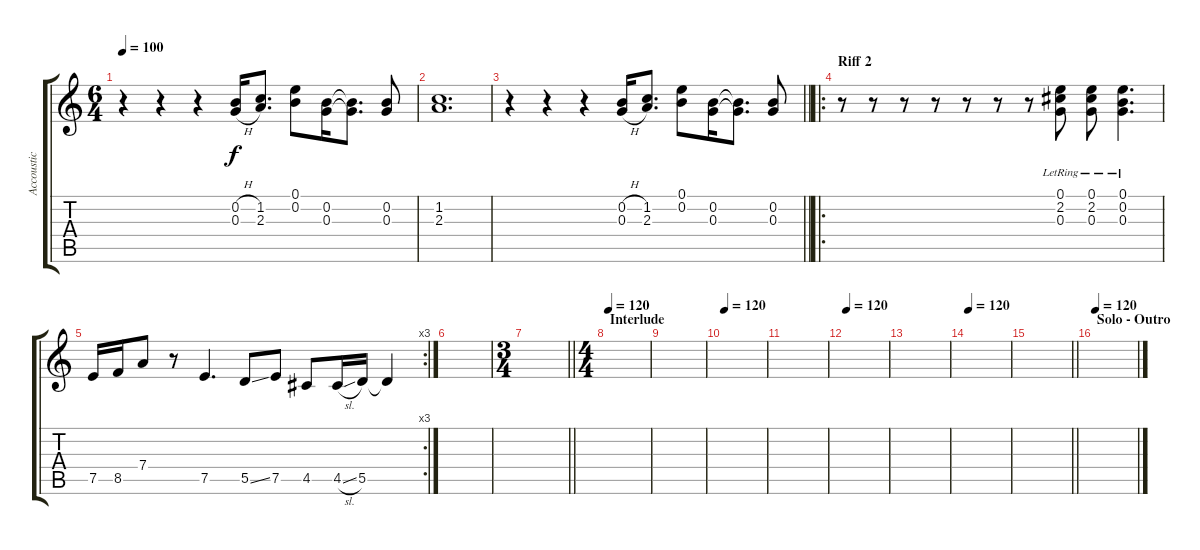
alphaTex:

\track ("Accoustic guitar 2" "Accoustic ") {instrument acousticguitarsteel}
\staff {score tabs}
\tuning (E4 B3 G3 D3 A2 E2) {hide}
\ts (6 4)
\tempo 100
\clef g2
\ks c
r.4{dy f} r.4 r.4 (0.2{h} 0.3{h}).16 (1.2 2.3).8{d} (0.1 0.2).8 (0.2 0.3).16 (0.2{t} 0.3{t}).8{d} (0.2 0.3).8 |
(1.2 2.3).1{d} |
\barLineRight lightlight
r.4 r.4 r.4 (0.2{h} 0.3{h}).16 (1.2 2.3).8{d} (0.1 0.2).8 (0.2 0.3).16 (0.2{t} 0.3{t}).8{d} (0.2 0.3).8 |
\ro
\section ("" "Riff 2")
r.8 r.8 r.8 r.8 r.8 r.8 r.8 (0.1{lr} 2.2{lr} 0.3{lr}).8 (0.1{lr} 2.2{lr} 0.3{lr}).8 (0.1{lr} 0.2{lr} 0.3{lr}).4{d} |
\rc 3
7.5.16 8.5.16 7.4.8 r.8 7.5.4{d} 5.5{ss}.8 7.5.8 4.5.8 4.5{sl}.16 5.5.16 5.5{t}.4 |
|
\ts (3 4)
\barLineRight lightlight
|
\ts (4 4)
\section ("" "Interlude")
\tempo 120
|
|
\tempo 120
|
|
\tempo 120
|
|
\tempo 120
|
\barLineRight lightlight
|
\section ("" "Solo - Outro")
\tempo 120
